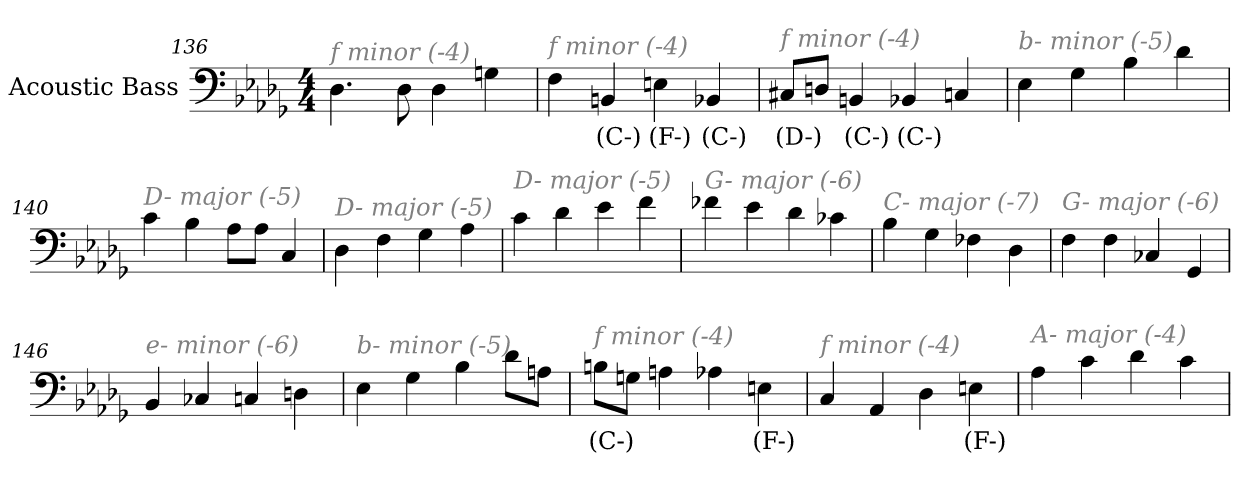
**kern	**text
*part1	*part1
*staff1	*staff1
*I"Acoustic Bass	*
*clefF4	*
*ITrd7c12	*
*k[b-e-a-d-g-]	*
*D-:	*
*M4/4	*
=136	=136
!LO:TX:i:color=#808080:t=f minor (-4)	!
4.DD-	.
8DD-	.
4DD-	.
4GGn	.
=137	=137
!LO:TX:i:color=#808080:t=f minor (-4)	!
4FF	.
4BBBni	(C-)
4EEni	(F-)
4BBB-i	(C-)
=138	=138
!LO:TX:i:color=#808080:t=f minor (-4)	!
8CC#XjL	(D-)
8DDnJ	.
4BBBni	(C-)
4BBB-i	(C-)
4CCn	.
=139	=139
!LO:TX:i:color=#808080:t=b- minor (-5)	!
4EE-	.
4GG-	.
4BB-	.
4D-	.
=140	=140
!LO:TX:i:color=#808080:t=D- major (-5)	!
4C	.
4BB-	.
8AA-L	.
8AA-J	.
4CC	.
=141	=141
!LO:TX:i:color=#808080:t=D- major (-5)	!
4DD-	.
4FF	.
4GG-	.
4AA-	.
=142	=142
!LO:TX:i:color=#808080:t=D- major (-5)	!
4C	.
4D-	.
4E-	.
4F	.
=143	=143
!LO:TX:i:color=#808080:t=G- major (-6)	!
4F-X	.
4E-	.
4D-	.
4C-X	.
=144	=144
!LO:TX:i:color=#808080:t=C- major (-7)	!
4BB-	.
4GG-	.
4FF-X	.
4DD-	.
=145	=145
!LO:TX:i:color=#808080:t=G- major (-6)	!
4FF	.
4FF	.
4CC-X	.
4GGG-	.
=146	=146
!LO:TX:i:color=#808080:t=e- minor (-6)	!
4BBB-	.
4CC-X	.
4CCn	.
4DDn	.
=147	=147
!LO:TX:i:color=#808080:t=b- minor (-5)	!
4EE-	.
4GG-	.
4BB-	.
8D-L	.
8AAnJ	.
=148	=148
!LO:TX:i:color=#808080:t=f minor (-4)	!
8BBniL	(C-)
8GGnJ	.
4AAn	.
4AA-X	.
4EEni	(F-)
=149	=149
!LO:TX:i:color=#808080:t=f minor (-4)	!
4CC	.
4AAA-	.
4DD-	.
4EEni	(F-)
=150	=150
!LO:TX:i:color=#808080:t=A- major (-4)	!
4AA-	.
4C	.
4D-	.
4C	.
=	=
*-	*-
